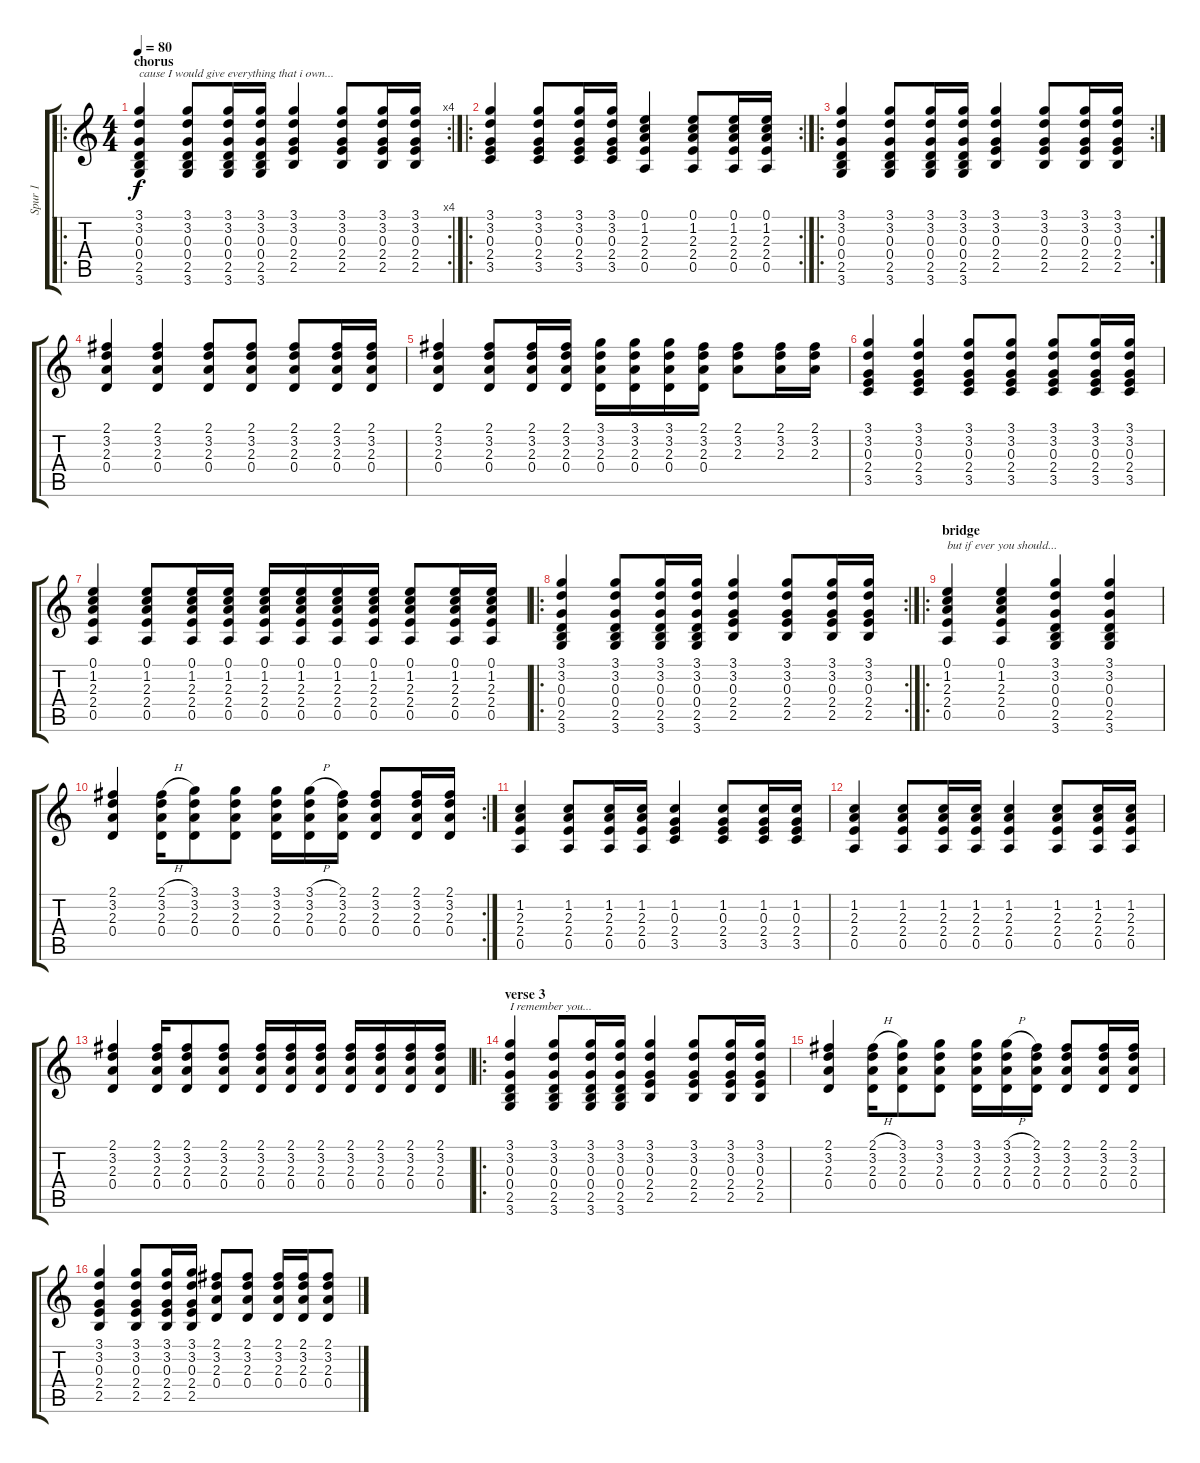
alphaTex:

\track ("Spur 1" "Spur 1") {instrument acousticguitarsteel}
\staff {score tabs}
\tuning (E4 B3 G3 D3 A2 E2) {hide}
\ro
\rc 4
\ts (4 4)
\section ("" "chorus")
\tempo 80
\clef g2
\ks c
(3.1 3.2 0.3 0.4 2.5 3.6).4{txt "cause I would give everything that i own..." dy f} (3.1 3.2 0.3 0.4 2.5 3.6).8 (3.1 3.2 0.3 0.4 2.5 3.6).16 (3.1 3.2 0.3 0.4 2.5 3.6).16 (3.1 3.2 0.3 2.4 2.5).4 (3.1 3.2 0.3 2.4 2.5).8 (3.1 3.2 0.3 2.4 2.5).16 (3.1 3.2 0.3 2.4 2.5).16 |
\ro
\rc 2
(3.1 3.2 0.3 2.4 3.5).4 (3.1 3.2 0.3 2.4 3.5).8 (3.1 3.2 0.3 2.4 3.5).16 (3.1 3.2 0.3 2.4 3.5).16 (0.1 1.2 2.3 2.4 0.5).4 (0.1 1.2 2.3 2.4 0.5).8 (0.1 1.2 2.3 2.4 0.5).16 (0.1 1.2 2.3 2.4 0.5).16 |
\ro
\rc 2
(3.1 3.2 0.3 0.4 2.5 3.6).4 (3.1 3.2 0.3 0.4 2.5 3.6).8 (3.1 3.2 0.3 0.4 2.5 3.6).16 (3.1 3.2 0.3 0.4 2.5 3.6).16 (3.1 3.2 0.3 2.4 2.5).4 (3.1 3.2 0.3 2.4 2.5).8 (3.1 3.2 0.3 2.4 2.5).16 (3.1 3.2 0.3 2.4 2.5).16 |
(2.1 3.2 2.3 0.4).4 (2.1 3.2 2.3 0.4).4 (2.1 3.2 2.3 0.4).8 (2.1 3.2 2.3 0.4).8 (2.1 3.2 2.3 0.4).8 (2.1 3.2 2.3 0.4).16 (2.1 3.2 2.3 0.4).16 |
(2.1 3.2 2.3 0.4).4 (2.1 3.2 2.3 0.4).8 (2.1 3.2 2.3 0.4).16 (2.1 3.2 2.3 0.4).16 (3.1 3.2 2.3 0.4).16 (3.1 3.2 2.3 0.4).16 (3.1 3.2 2.3 0.4).16 (2.1 3.2 2.3 0.4).16 (2.1 3.2 2.3).8 (2.1 3.2 2.3).16 (2.1 3.2 2.3).16 |
(3.1 3.2 0.3 2.4 3.5).4 (3.1 3.2 0.3 2.4 3.5).4 (3.1 3.2 0.3 2.4 3.5).8 (3.1 3.2 0.3 2.4 3.5).8 (3.1 3.2 0.3 2.4 3.5).8 (3.1 3.2 0.3 2.4 3.5).16 (3.1 3.2 0.3 2.4 3.5).16 |
(0.1 1.2 2.3 2.4 0.5).4 (0.1 1.2 2.3 2.4 0.5).8 (0.1 1.2 2.3 2.4 0.5).16 (0.1 1.2 2.3 2.4 0.5).16 (0.1 1.2 2.3 2.4 0.5).16 (0.1 1.2 2.3 2.4 0.5).16 (0.1 1.2 2.3 2.4 0.5).16 (0.1 1.2 2.3 2.4 0.5).16 (0.1 1.2 2.3 2.4 0.5).8 (0.1 1.2 2.3 2.4 0.5).16 (0.1 1.2 2.3 2.4 0.5).16 |
\ro
\rc 2
(3.1 3.2 0.3 0.4 2.5 3.6).4 (3.1 3.2 0.3 0.4 2.5 3.6).8 (3.1 3.2 0.3 0.4 2.5 3.6).16 (3.1 3.2 0.3 0.4 2.5 3.6).16 (3.1 3.2 0.3 2.4 2.5).4 (3.1 3.2 0.3 2.4 2.5).8 (3.1 3.2 0.3 2.4 2.5).16 (3.1 3.2 0.3 2.4 2.5).16 |
\ro
\section ("" "bridge")
(0.1 1.2 2.3 2.4 0.5).4{txt "but if ever you should..."} (0.1 1.2 2.3 2.4 0.5).4 (3.1 3.2 0.3 0.4 2.5 3.6).4 (3.1 3.2 0.3 0.4 2.5 3.6).4 |
\rc 2
(2.1 3.2 2.3 0.4).4 (2.1{h} 3.2 2.3 0.4).16 (3.1 3.2 2.3 0.4).8 (3.1 3.2 2.3 0.4).8 (3.1 3.2 2.3 0.4).16 (3.1{h} 3.2 2.3 0.4).16 (2.1 3.2 2.3 0.4).16 (2.1 3.2 2.3 0.4).8 (2.1 3.2 2.3 0.4).16 (2.1 3.2 2.3 0.4).16 |
(1.2 2.3 2.4 0.5).4 (1.2 2.3 2.4 0.5).8 (1.2 2.3 2.4 0.5).16 (1.2 2.3 2.4 0.5).16 (1.2 0.3 2.4 3.5).4 (1.2 0.3 2.4 3.5).8 (1.2 0.3 2.4 3.5).16 (1.2 0.3 2.4 3.5).16 |
(1.2 2.3 2.4 0.5).4 (1.2 2.3 2.4 0.5).8 (1.2 2.3 2.4 0.5).16 (1.2 2.3 2.4 0.5).16 (1.2 2.3 2.4 0.5).4 (1.2 2.3 2.4 0.5).8 (1.2 2.3 2.4 0.5).16 (1.2 2.3 2.4 0.5).16 |
(2.1 3.2 2.3 0.4).4 (2.1 3.2 2.3 0.4).16 (2.1 3.2 2.3 0.4).8 (2.1 3.2 2.3 0.4).8 (2.1 3.2 2.3 0.4).16 (2.1 3.2 2.3 0.4).16 (2.1 3.2 2.3 0.4).16 (2.1 3.2 2.3 0.4).16 (2.1 3.2 2.3 0.4).16 (2.1 3.2 2.3 0.4).16 (2.1 3.2 2.3 0.4).16 |
\ro
\section ("" "verse 3")
(3.1 3.2 0.3 0.4 2.5 3.6).4{txt "I remember you..."} (3.1 3.2 0.3 0.4 2.5 3.6).8 (3.1 3.2 0.3 0.4 2.5 3.6).16 (3.1 3.2 0.3 0.4 2.5 3.6).16 (3.1 3.2 0.3 2.4 2.5).4 (3.1 3.2 0.3 2.4 2.5).8 (3.1 3.2 0.3 2.4 2.5).16 (3.1 3.2 0.3 2.4 2.5).16 |
(2.1 3.2 2.3 0.4).4 (2.1{h} 3.2 2.3 0.4).16 (3.1 3.2 2.3 0.4).8 (3.1 3.2 2.3 0.4).8 (3.1 3.2 2.3 0.4).16 (3.1{h} 3.2 2.3 0.4).16 (2.1 3.2 2.3 0.4).16 (2.1 3.2 2.3 0.4).8 (2.1 3.2 2.3 0.4).16 (2.1 3.2 2.3 0.4).16 |
(3.1 3.2 0.3 2.4 2.5).4 (3.1 3.2 0.3 2.4 2.5).8 (3.1 3.2 0.3 2.4 2.5).16 (3.1 3.2 0.3 2.4 2.5).16 (2.1 3.2 2.3 0.4).8 (2.1 3.2 2.3 0.4).8 (2.1 3.2 2.3 0.4).16 (2.1 3.2 2.3 0.4).16 (2.1 3.2 2.3 0.4).8
